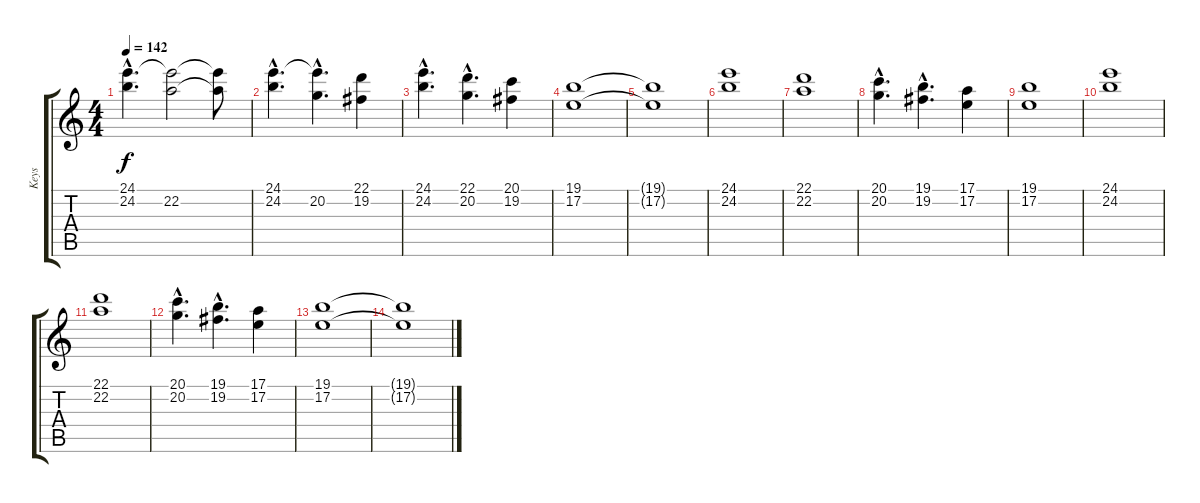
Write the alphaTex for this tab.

\track ("Keys" "Keys") {instrument stringensemble1}
\staff {score tabs}
\tuning (E4 B3 G3 D3 A2 E2) {hide}
\ts (4 4)
\tempo 142
\clef g2
\ks c
(24.1{hac} 24.2{hac}).4{d dy f} (24.1{t} 22.2).2 (24.1{t} 22.2{t}).8 |
(24.1{hac} 24.2{hac}).4{d} (24.1{hac t} 20.2{hac}).4{d} (22.1 19.2).4 |
(24.1{hac} 24.2{hac}).4{d} (22.1{hac} 20.2{hac}).4{d} (20.1 19.2).4 |
(19.1 17.2).1{balance 6} |
(19.1{t} 17.2{t}).1 |
(24.1 24.2).1 |
(22.1 22.2).1 |
(20.1{hac} 20.2{hac}).4{d} (19.1{hac} 19.2{hac}).4{d} (17.1 17.2).4 |
(19.1 17.2).1 |
(24.1 24.2).1 |
(22.1 22.2).1 |
(20.1{hac} 20.2{hac}).4{d} (19.1{hac} 19.2{hac}).4{d} (17.1 17.2).4 |
(19.1 17.2).1 |
(19.1{t} 17.2{t}).1
